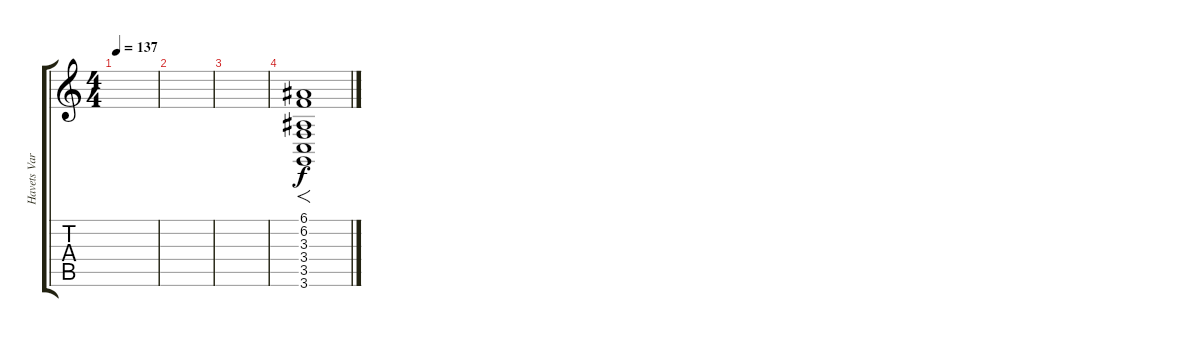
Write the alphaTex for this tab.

\track ("Havets Vargar" "Havets Var") {instrument seashore}
\staff {score tabs}
\tuning (E4 B3 G3 D3 A2 E2) {hide}
\ts (4 4)
\tempo 137
\clef g2
\ks c
|
|
|
(6.1 6.2 3.3 3.4 3.5 3.6).1{f}
